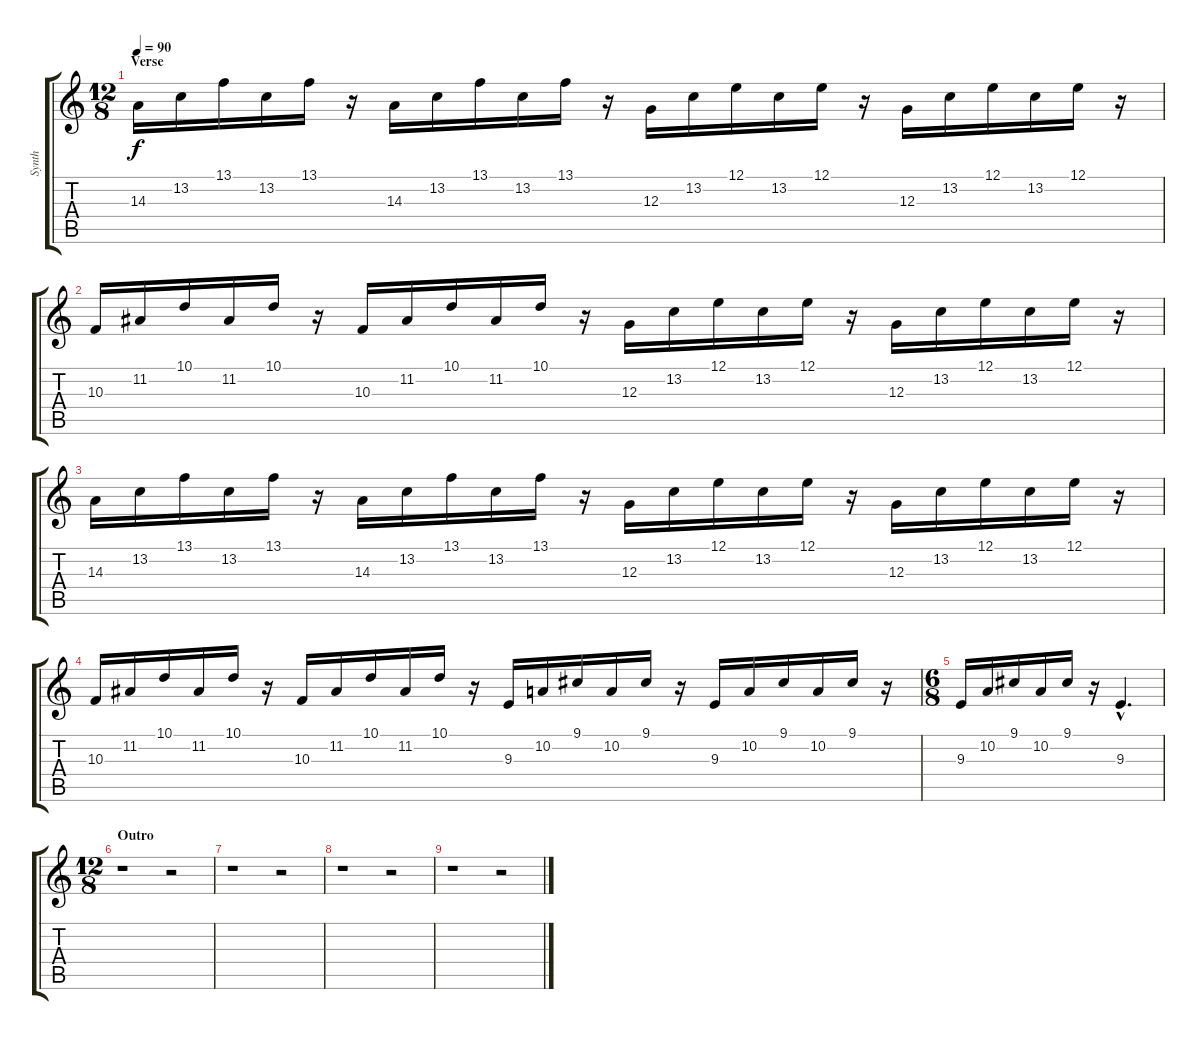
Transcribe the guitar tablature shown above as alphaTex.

\track ("Synth" "Synth") {instrument stringensemble1}
\staff {score tabs}
\tuning (E4 B3 G3 D3 A2 E2) {hide}
\ts (12 8)
\section ("" "Verse")
\tempo 90
\clef g2
\ks c
14.3.16{dy f volume 12} 13.2.16 13.1.16 13.2.16 13.1.16 r.16 14.3.16 13.2.16 13.1.16 13.2.16 13.1.16 r.16 12.3.16 13.2.16 12.1.16 13.2.16 12.1.16 r.16 12.3.16 13.2.16 12.1.16 13.2.16 12.1.16 r.16 |
10.3.16 11.2.16 10.1.16 11.2.16 10.1.16 r.16 10.3.16 11.2.16 10.1.16 11.2.16 10.1.16 r.16 12.3.16 13.2.16 12.1.16 13.2.16 12.1.16 r.16 12.3.16 13.2.16 12.1.16 13.2.16 12.1.16 r.16 |
14.3.16{volume 12} 13.2.16 13.1.16 13.2.16 13.1.16 r.16 14.3.16 13.2.16 13.1.16 13.2.16 13.1.16 r.16 12.3.16 13.2.16 12.1.16 13.2.16 12.1.16 r.16 12.3.16 13.2.16 12.1.16 13.2.16 12.1.16 r.16 |
10.3.16 11.2.16 10.1.16 11.2.16 10.1.16 r.16 10.3.16 11.2.16 10.1.16 11.2.16 10.1.16 r.16 9.3.16 10.2.16 9.1.16 10.2.16 9.1.16 r.16 9.3.16 10.2.16 9.1.16 10.2.16 9.1.16 r.16 |
\ts (6 8)
9.3.16 10.2.16 9.1.16 10.2.16 9.1.16 r.16 9.3{hac}.4{d} |
\ts (12 8)
\section ("" "Outro")
r.1 r.2 |
r.1 r.2 |
r.1 r.2 |
r.1 r.2
